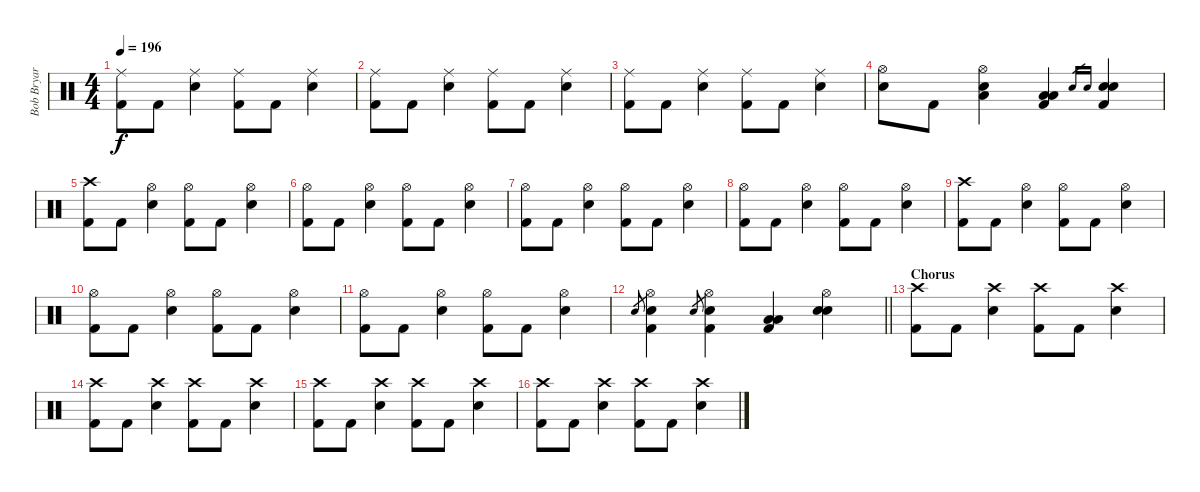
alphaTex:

\track ("Bob Bryar (drums)" "Bob Bryar ") {instrument percussion}
\staff {score}
\articulation defaults
\ts (4 4)
\tempo 196
\clef neutral
\ks c
("Ride (middle)" "Kick (hit) 2").8{dy f} "Kick (hit) 2".8 ("Ride (middle)" "Electric Snare (hit)").4 ("Ride (middle)" "Kick (hit) 2").8 "Kick (hit) 2".8 ("Ride (middle)" "Electric Snare (hit)").4 |
("Ride (middle)" "Kick (hit) 2").8 "Kick (hit) 2".8 ("Ride (middle)" "Electric Snare (hit)").4 ("Ride (middle)" "Kick (hit) 2").8 "Kick (hit) 2".8 ("Ride (middle)" "Electric Snare (hit)").4 |
("Ride (middle)" "Kick (hit) 2").8 "Kick (hit) 2".8 ("Ride (middle)" "Electric Snare (hit)").4 ("Ride (middle)" "Kick (hit) 2").8 "Kick (hit) 2".8 ("Ride (middle)" "Electric Snare (hit)").4 |
("Hi-Hat (open)" "Electric Snare (hit)").8 "Kick (hit) 2".8 ("Hi-Hat (open)" "Low Floor Tom (hit)" "Electric Snare (hit)").4 ("Low Floor Tom (hit)" "Low Floor Tom (hit)" "Kick (hit) 2").4 "Electric Snare (hit)".16{gr} "Electric Snare (hit)".16{gr} ("Electric Snare (hit)" "Electric Snare (hit)" "Kick (hit) 2").4 |
("Crash high (hit)" "Kick (hit) 2").8 "Kick (hit) 2".8 ("Hi-Hat (open)" "Electric Snare (hit)").4 ("Hi-Hat (open)" "Kick (hit) 2").8 "Kick (hit) 2".8 ("Hi-Hat (open)" "Electric Snare (hit)").4 |
("Hi-Hat (open)" "Kick (hit) 2").8 "Kick (hit) 2".8 ("Hi-Hat (open)" "Electric Snare (hit)").4 ("Hi-Hat (open)" "Kick (hit) 2").8 "Kick (hit) 2".8 ("Hi-Hat (open)" "Electric Snare (hit)").4 |
("Hi-Hat (open)" "Kick (hit) 2").8 "Kick (hit) 2".8 ("Hi-Hat (open)" "Electric Snare (hit)").4 ("Hi-Hat (open)" "Kick (hit) 2").8 "Kick (hit) 2".8 ("Hi-Hat (open)" "Electric Snare (hit)").4 |
("Hi-Hat (open)" "Kick (hit) 2").8 "Kick (hit) 2".8 ("Hi-Hat (open)" "Electric Snare (hit)").4 ("Hi-Hat (open)" "Kick (hit) 2").8 "Kick (hit) 2".8 ("Hi-Hat (open)" "Electric Snare (hit)").4 |
("Crash high (hit)" "Kick (hit) 2").8 "Kick (hit) 2".8 ("Hi-Hat (open)" "Electric Snare (hit)").4 ("Hi-Hat (open)" "Kick (hit) 2").8 "Kick (hit) 2".8 ("Hi-Hat (open)" "Electric Snare (hit)").4 |
("Hi-Hat (open)" "Kick (hit) 2").8 "Kick (hit) 2".8 ("Hi-Hat (open)" "Electric Snare (hit)").4 ("Hi-Hat (open)" "Kick (hit) 2").8 "Kick (hit) 2".8 ("Hi-Hat (open)" "Electric Snare (hit)").4 |
("Hi-Hat (open)" "Kick (hit) 2").8 "Kick (hit) 2".8 ("Hi-Hat (open)" "Electric Snare (hit)").4 ("Hi-Hat (open)" "Kick (hit) 2").8 "Kick (hit) 2".8 ("Hi-Hat (open)" "Electric Snare (hit)").4 |
\barLineRight lightlight "Electric Snare (hit)".8{gr}
("Hi-Hat (open)" "Electric Snare (hit)" "Kick (hit) 2").4 "Electric Snare (hit)".8{gr} ("Hi-Hat (open)" "Electric Snare (hit)" "Kick (hit) 2").4 ("Low Floor Tom (hit)" "Low Floor Tom (hit)" "Kick (hit) 2").4 ("Hi-Hat (open)" "Electric Snare (hit)" "Electric Snare (hit)").4 |
\section ("" "Chorus")
("Crash high (hit)" "Kick (hit) 2").8 "Kick (hit) 2".8 ("Crash high (hit)" "Electric Snare (hit)").4 ("Crash high (hit)" "Kick (hit) 2").8 "Kick (hit) 2".8 ("Crash high (hit)" "Electric Snare (hit)").4 |
("Crash high (hit)" "Kick (hit) 2").8 "Kick (hit) 2".8 ("Crash high (hit)" "Electric Snare (hit)").4 ("Crash high (hit)" "Kick (hit) 2").8 "Kick (hit) 2".8 ("Crash high (hit)" "Electric Snare (hit)").4 |
("Crash high (hit)" "Kick (hit) 2").8 "Kick (hit) 2".8 ("Crash high (hit)" "Electric Snare (hit)").4 ("Crash high (hit)" "Kick (hit) 2").8 "Kick (hit) 2".8 ("Crash high (hit)" "Electric Snare (hit)").4 |
("Crash high (hit)" "Kick (hit) 2").8 "Kick (hit) 2".8 ("Crash high (hit)" "Electric Snare (hit)").4 ("Crash high (hit)" "Kick (hit) 2").8 "Kick (hit) 2".8 ("Crash high (hit)" "Electric Snare (hit)").4
